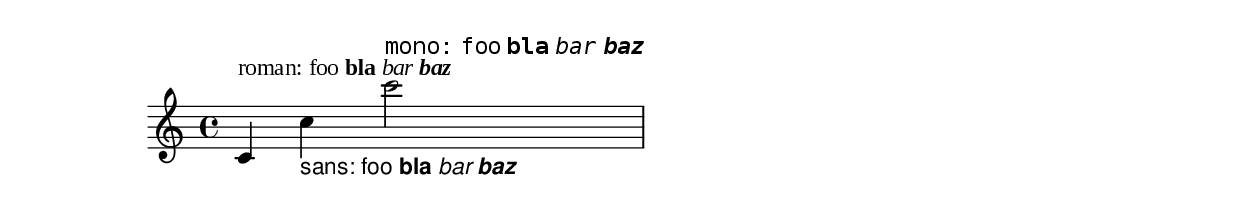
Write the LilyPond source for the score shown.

%% Do not edit this file; it is auto-generated from LSR http://lsr.dsi.unimi.it
%% This file is in the public domain.
\version "2.11.51"

\header {
  lsrtags = "text, tweaks-and-overrides"

  texidoc = "
The default font families for text can be overridden with
@code{make-pango-font-tree}. 

"
  doctitle = "Changing the default text font family"
} % begin verbatim
\paper {
  % change for other default global staff size. 
  myStaffSize = #20
  %{
     run
         lilypond -dshow-available-fonts blabla
     to show all fonts available in the process log.  
  %}

  #(define fonts
    (make-pango-font-tree "Times New Roman"
                          "Nimbus Sans"
                          "Luxi Mono"
;;                        "Helvetica"
;;                        "Courier"
     (/ myStaffSize 20)))
}

\relative {
  c'^\markup {
    roman: foo \bold bla \italic bar \italic \bold baz 
  }
  c'_\markup {
    \override #'(font-family . sans)
    {
      sans: foo \bold bla \italic bar \italic \bold baz
    }
  }
  c'2^\markup {
    \override #'(font-family . typewriter)
    {
      mono: foo \bold bla \italic bar \italic \bold baz
    }
  }
}  

